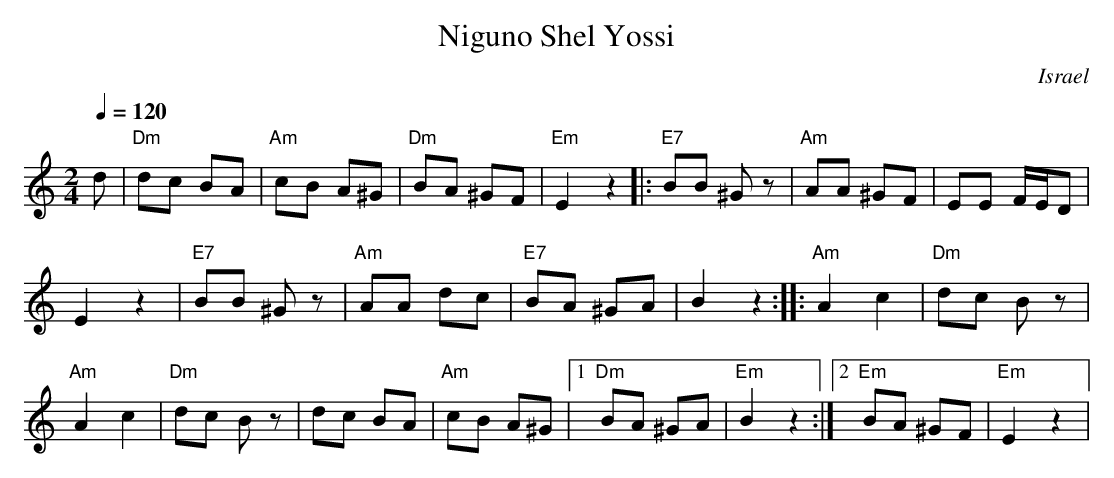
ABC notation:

X:1
T:Niguno Shel Yossi
L:1/8
O:Israel
M:2/4
Q:1/4=120
K:Am
d|"Dm" dc BA|"Am" cB A^G|"Dm" BA ^GF|"Em" E2 z2\
|:"E7" BB ^Gz|"Am" AA ^GF| EE F/2E/2D |
E2 z2|"E7" BB ^Gz| "Am" AA dc|"E7" BA ^GA| B2 z2 :|\
|:"Am" A2 c2 |"Dm" dc Bz|
"Am" A2 c2 |"Dm" dc Bz| dc BA|"Am" cB A^G|\
[1 "Dm" BA ^GA|"Em" B2 z2 :|[2 "Em" BA ^GF|"Em" E2 z2|
